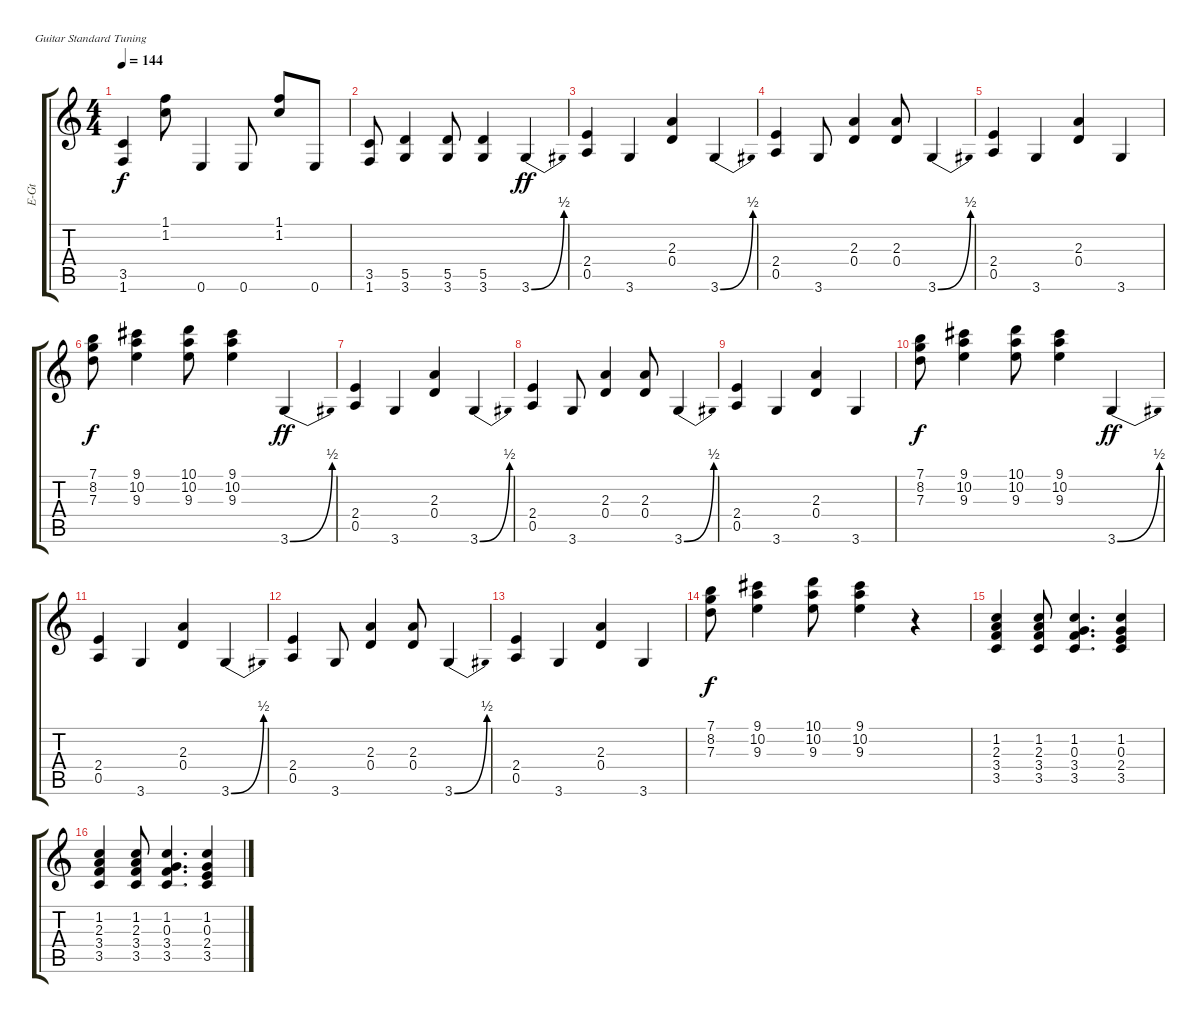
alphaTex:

\bracketExtendMode groupsimilarinstruments
\otherSystemsTrackNameOrientation horizontal
\track ("Rhythm Guitar 2" "E-Gt") {instrument overdrivenguitar}
\staff {score tabs}
\tuning (E4 B3 G3 D3 A2 E2)
\ts (4 4)
\tempo 144
\clef g2
\ks c
(3.5 1.6).4{dy f beam Up} (1.1 1.2).8{beam Down} 0.6.4{beam Up} 0.6.8{beam Up} (1.1 1.2).8{beam Up} 0.6.8{beam Up} |
(3.5 1.6).8{beam Up} (5.5 3.6).4{beam Up} (5.5 3.6).8{beam Up} (5.5 3.6).4{beam Up} 3.6{be (bend 0 0 60 2)}.4{dy ff beam Up} |
(2.4 0.5).4{beam Up} 3.6.4{beam Up} (2.3 0.4).4{beam Up} 3.6{be (bend 0 0 60 2)}.4{beam Up} |
(2.4 0.5).4{beam Up} 3.6.8{beam Up} (2.3 0.4).4{beam Up} (2.3 0.4).8{beam Up} 3.6{be (bend 0 0 60 2)}.4{beam Up} |
(2.4 0.5).4{beam Up} 3.6.4{beam Up} (2.3 0.4).4{beam Up} 3.6.4{beam Up} |
(7.1 8.2 7.3).8{dy f beam Down} (9.1{acc #} 10.2 9.3).4{beam Down} (10.1 10.2 9.3).8{beam Down} (9.1{acc #} 10.2 9.3).4{beam Down} 3.6{be (bend 0 0 60 2)}.4{dy ff beam Up} |
(2.4 0.5).4{beam Up} 3.6.4{beam Up} (2.3 0.4).4{beam Up} 3.6{be (bend 0 0 60 2)}.4{beam Up} |
(2.4 0.5).4{beam Up} 3.6.8{beam Up} (2.3 0.4).4{beam Up} (2.3 0.4).8{beam Up} 3.6{be (bend 0 0 60 2)}.4{beam Up} |
(2.4 0.5).4{beam Up} 3.6.4{beam Up} (2.3 0.4).4{beam Up} 3.6.4{beam Up} |
(7.1 8.2 7.3).8{dy f beam Down} (9.1{acc #} 10.2 9.3).4{beam Down} (10.1 10.2 9.3).8{beam Down} (9.1{acc #} 10.2 9.3).4{beam Down} 3.6{be (bend 0 0 60 2)}.4{dy ff beam Up} |
(2.4 0.5).4{beam Up} 3.6.4{beam Up} (2.3 0.4).4{beam Up} 3.6{be (bend 0 0 60 2)}.4{beam Up} |
(2.4 0.5).4{beam Up} 3.6.8{beam Up} (2.3 0.4).4{beam Up} (2.3 0.4).8{beam Up} 3.6{be (bend 0 0 60 2)}.4{beam Up} |
(2.4 0.5).4{beam Up} 3.6.4{beam Up} (2.3 0.4).4{beam Up} 3.6.4{beam Up} |
(7.1 8.2 7.3).8{dy f beam Down} (9.1{acc #} 10.2 9.3).4{beam Down} (10.1 10.2 9.3).8{beam Down} (9.1{acc #} 10.2 9.3).4{beam Down} r.4{beam Down} |
(1.2 2.3 3.4 3.5).4{beam Up} (1.2 2.3 3.4 3.5).8{beam Up} (1.2 0.3 3.4 3.5).4{d beam Up} (1.2 0.3 2.4 3.5).4{beam Up} |
(1.2 2.3 3.4 3.5).4{beam Up} (1.2 2.3 3.4 3.5).8{beam Up} (1.2 0.3 3.4 3.5).4{d beam Up} (1.2 0.3 2.4 3.5).4{beam Up}
